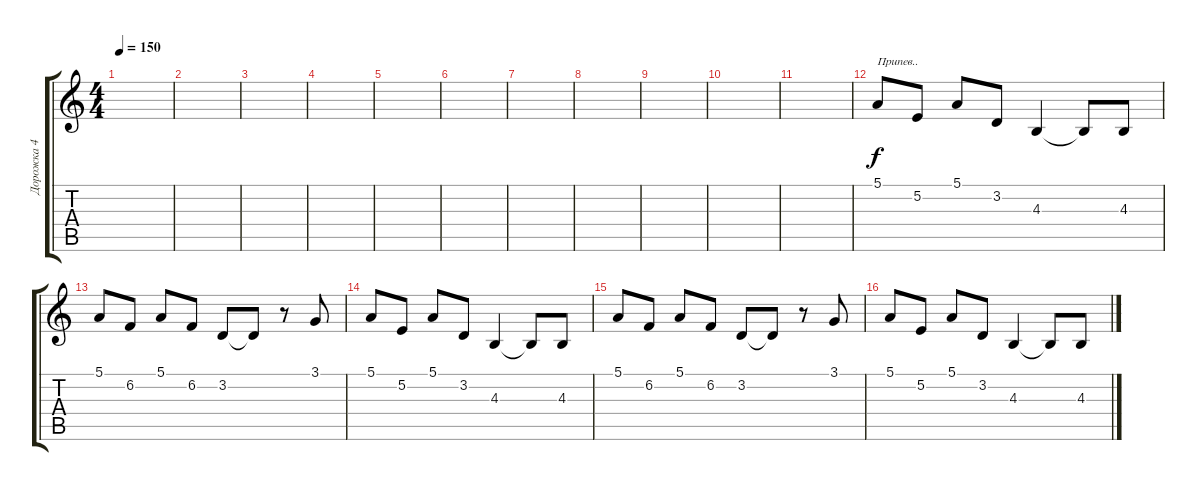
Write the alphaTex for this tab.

\track ("Дорожка 4" "Дорожка 4") {instrument violin}
\staff {score tabs}
\tuning (E4 B3 G3 D3 A2 E2) {hide}
\ts (4 4)
\tempo 150
\clef g2
\ks c
|
|
|
|
|
|
|
|
|
|
|
5.1.8{txt "Припев.."} 5.2.8 5.1.8 3.2.8 4.3.4 4.3{t}.8 4.3.8 |
5.1.8 6.2.8 5.1.8 6.2.8 3.2.8 3.2{t}.8 r.8 3.1.8 |
5.1.8 5.2.8 5.1.8 3.2.8 4.3.4 4.3{t}.8 4.3.8 |
5.1.8 6.2.8 5.1.8 6.2.8 3.2.8 3.2{t}.8 r.8 3.1.8 |
5.1.8 5.2.8 5.1.8 3.2.8 4.3.4 4.3{t}.8 4.3.8
